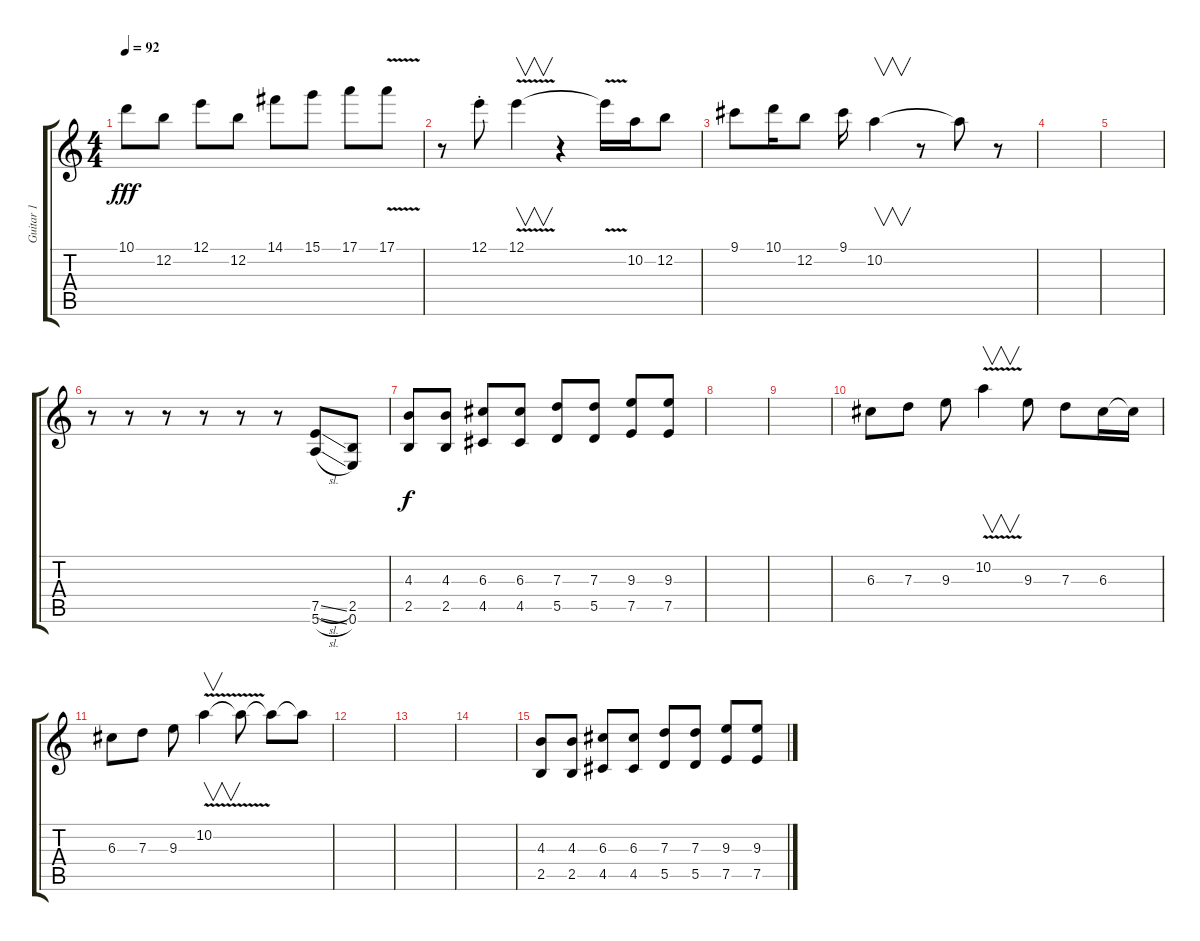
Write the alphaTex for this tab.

\track ("Guitar 1" "Guitar 1") {instrument distortionguitar}
\staff {score tabs}
\tuning (E4 B3 G3 D3 A2 E2) {hide}
\ts (4 4)
\tempo 92
\clef g2
\ks c
10.1.8{dy fff} 12.2.8 12.1.8 12.2.8 14.1.8 15.1.8 17.1.8 17.1{v}.8 |
r.8 12.1{st}.8 12.1{v}.4{v} r.4 12.1{t}.16 10.2.16 12.2.8 |
9.1.8 10.1.16 12.2.8 9.1.16 10.2.4{v} r.8 10.2{t}.8 r.8 |
|
|
r.8 r.8 r.8 r.8 r.8 r.8 (7.5{sl} 5.6{sl}).8 (2.5 0.6).8 |
(4.3 2.5).8{dy f} (4.3 2.5).8 (6.3 4.5).8 (6.3 4.5).8 (7.3 5.5).8 (7.3 5.5).8 (9.3 7.5).8 (9.3 7.5).8 |
|
|
6.3.8 7.3.8 9.3.8 10.2{v}.4{v} 9.3.8 7.3.8 6.3.16 6.3{t}.16 |
6.3.8 7.3.8 9.3.8 10.2{v}.4{v} 10.2{t}.8 10.2{t}.8 10.2{t}.8 |
|
|
|
(4.3 2.5).8 (4.3 2.5).8 (6.3 4.5).8 (6.3 4.5).8 (7.3 5.5).8 (7.3 5.5).8 (9.3 7.5).8 (9.3 7.5).8
